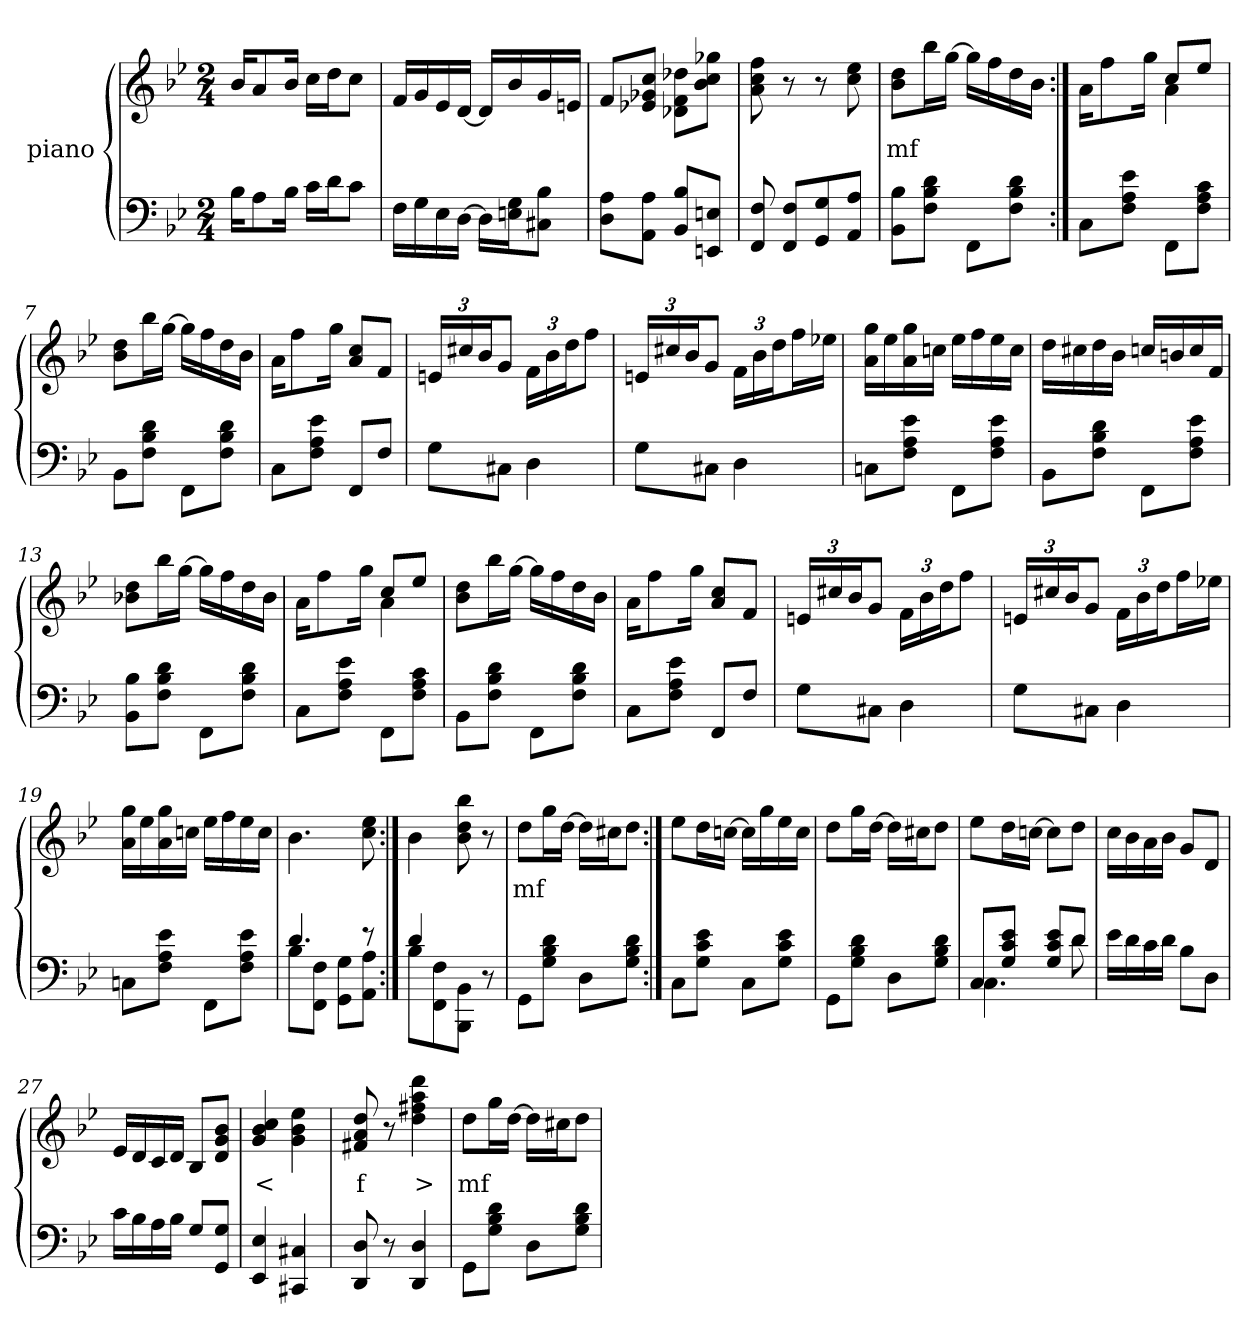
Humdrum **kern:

**kern	**kern	**text
*part2	*part1	*part1
*staff2	*staff1	*staff1
*I"piano	*I"piano	*
*clefF4	*clefG2	*
*k[b-e-]	*k[b-e-]	*
*M2/4	*M2/4	*
=1	=1	=1
16B-KL	16b-KL	.
8A	8a	.
16B-Jk	16b-Jk	.
16cLL	16ccLL	.
16dJ	16ddJ	.
8cJ	8ccJ	.
=2	=2	=2
16FLL	16fLL	.
16G	16g	.
16E-	16e-	.
[16DJJ	[16dJJ	.
16DLL]	16dLL]	.
16G 16EnJ	16b-	.
8B- 8C#XJ	16g	.
.	16enJJ	.
=3	=3	=3
8A 8DL	8fL	.
8A 8AAJ	8cc 8g-X 8e-XJ	.
8B- 8BB-L	8dd-X 8f 8d-XL	.
8En 8EEnJ	8gg- 8cc 8b-J	.
=4	=4	=4
8F 8FF	8ff 8cc 8a	.
8F 8FFL	8r	.
8G 8GG	8r	.
8A 8AAJ	8ee- 8cc	.
=5	=5	=5
8B- 8BB-L	8dd 8b-L	mf
8d 8B- 8FJ	16bb-L	.
.	[16ggJJ	.
8FFL	16ggLL]	.
.	16ff	.
8d 8B- 8FJ	16dd	.
.	16b-JJ	.
=6:|!	=6:|!	=6:|!
*	*^	*
8CL	16aKL	4ryy	.
.	8ff	.	.
8e- 8A 8FJ	.	.	.
.	16ggJk	.	.
8FFL	8ccL	4a	.
8c 8A 8FJ	8ee-J	.	.
*	*v	*v	*
=7	=7	=7
8BB-L	8dd 8b-L	.
8d 8B- 8FJ	16bb-L	.
.	[16ggJJ	.
8FFL	16ggLL]	.
.	16ff	.
8d 8B- 8FJ	16dd	.
.	16b-JJ	.
=8	=8	=8
8CL	16aKL	.
.	8ff	.
8e- 8A 8FJ	.	.
.	16ggJk	.
8FFL	8cc 8aL	.
8FJ	8fJ	.
=9	=9	=9
8GL	24enLL	.
.	24cc#X	.
.	24b-J	.
8C#XJ	8gJ	.
4D	24fLL	.
.	24b-	.
.	24ddJ	.
.	8ffJ	.
=10	=10	=10
8GL	24enLL	.
.	24cc#X	.
.	24b-J	.
8C#XJ	8gJ	.
4D	24fLL	.
.	24b-	.
.	24ddJ	.
.	16ffL	.
.	16ee-XJJ	.
=11	=11	=11
8CnL	16gg 16aLL	.
.	16ee-	.
8e- 8A 8FJ	16gg 16a	.
.	16ccnJJ	.
8FFL	16ee-LL	.
.	16ff	.
8e- 8A 8FJ	16ee-	.
.	16ccJJ	.
=12	=12	=12
8BB-L	16ddLL	.
.	16cc#X	.
8d 8B- 8FJ	16dd	.
.	16b-JJ	.
8FFL	16ccnLL	.
.	16bn	.
8e- 8A 8FJ	16cc	.
.	16fJJ	.
=13	=13	=13
8B- 8BB-L	8dd 8b-XL	.
8d 8B- 8FJ	16bb-L	.
.	[16ggJJ	.
8FFL	16ggLL]	.
.	16ff	.
8d 8B- 8FJ	16dd	.
.	16b-JJ	.
=14	=14	=14
*	*^	*
8CL	16aKL	4ryy	.
.	8ff	.	.
8e- 8A 8FJ	.	.	.
.	16ggJk	.	.
8FFL	8ccL	4a	.
8c 8A 8FJ	8ee-J	.	.
*	*v	*v	*
=15	=15	=15
8BB-L	8dd 8b-L	.
8d 8B- 8FJ	16bb-L	.
.	[16ggJJ	.
8FFL	16ggLL]	.
.	16ff	.
8d 8B- 8FJ	16dd	.
.	16b-JJ	.
=16	=16	=16
8CL	16aKL	.
.	8ff	.
8e- 8A 8FJ	.	.
.	16ggJk	.
8FFL	8cc 8aL	.
8FJ	8fJ	.
=17	=17	=17
8GL	24enLL	.
.	24cc#X	.
.	24b-J	.
8C#XJ	8gJ	.
4D	24fLL	.
.	24b-	.
.	24ddJ	.
.	8ffJ	.
=18	=18	=18
8GL	24enLL	.
.	24cc#X	.
.	24b-J	.
8C#XJ	8gJ	.
4D	24fLL	.
.	24b-	.
.	24ddJ	.
.	16ffL	.
.	16ee-XJJ	.
=19	=19	=19
8CnL	16gg 16aLL	.
.	16ee-	.
8e- 8A 8FJ	16gg 16a	.
.	16ccnJJ	.
8FFL	16ee-LL	.
.	16ff	.
8e- 8A 8FJ	16ee-	.
.	16ccJJ	.
=20	=20	=20
*^	*	*
4.d	8B-L	4.b-	.
.	8F 8FFJ	.	.
.	8G 8GGL	.	.
8r	8A 8AAJ	8ee- 8cc	.
=21:|!	=21:|!	=21:|!	=21:|!
4d	8B-L	4b-	.
.	8F 8FF	.	.
4ryy	8BB- 8BBB-J	8bb- 8dd 8b-	.
.	8r	8r	.
*v	*v	*	*
=22	=22	=22
8GGL	8ddL	mf
8d 8B- 8GJ	16ggL	.
.	[16ddJJ	.
8DL	16ddLL]	.
.	16cc#XJ	.
8d 8B- 8GJ	8ddJ	.
=23:|!	=23:|!	=23:|!
8CL	8ee-L	.
8e- 8c 8GJ	16ddL	.
.	[16ccnJJ	.
8CL	16ccLL]	.
.	16gg	.
8e- 8c 8GJ	16ee-	.
.	16ccJJ	.
=24	=24	=24
8GGL	8ddL	.
8d 8B- 8GJ	16ggL	.
.	[16ddJJ	.
8DL	16ddLL]	.
.	16cc#XJ	.
8d 8B- 8GJ	8ddJ	.
=25	=25	=25
*^	*	*
8CL	4.C	8ee-L	.
8e- 8c 8GJ	.	16ddL	.
.	.	[16ccnJJ	.
8e- 8c 8GL	.	8ccL]	.
8dJ	8d	8ddJ	.
*v	*v	*	*
=26	=26	=26
16e-LL	16ccLL	.
16d	16b-	.
16c	16a	.
16dJJ	16b-JJ	.
8B-L	8gL	.
8DJ	8dJ	.
=27	=27	=27
16cLL	16e-LL	.
16B-	16d	.
16A	16c	.
16B-JJ	16dJJ	.
8GL	8B-L	.
8G 8GGJ	8b- 8g 8dJ	.
=28	=28	=28
4E- 4EE-	4cc 4b- 4g	<
4C#X 4CC#X	4ee- 4b- 4g	.
=29	=29	=29
8D 8DD	8dd 8a 8f#X	f
8r	8r	.
4D 4DD	4ddd 4aa 4ff# 4dd	>
=30	=30	=30
8GGL	8ddL	mf
8d 8B- 8GJ	16ggL	.
.	[16ddJJ	.
8DL	16ddLL]	.
.	16cc#XJ	.
8d 8B- 8GJ	8ddJ	.
=	=	=
*-	*-	*-
